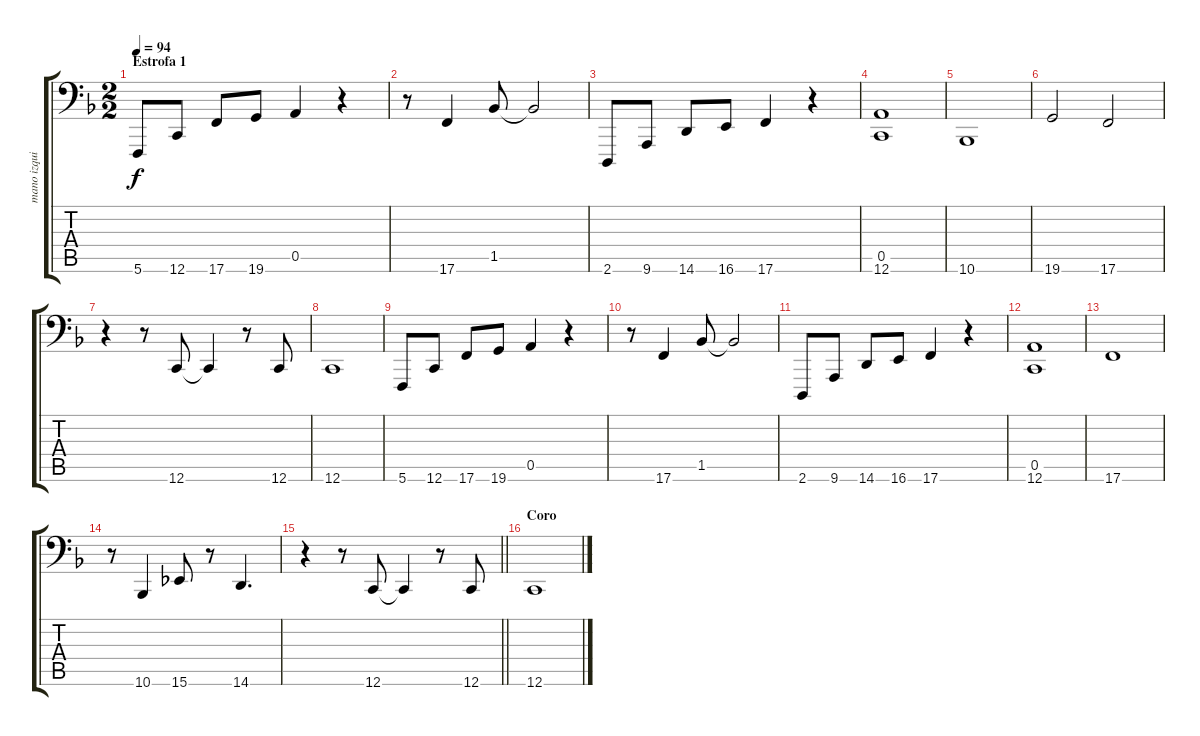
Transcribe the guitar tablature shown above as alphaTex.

\track ("mano izquierda" "mano izqui") {instrument acousticgrandpiano}
\staff {score tabs}
\tuning (E4 B3 G3 D3 A2 C1) {hide}
\ts (2 2)
\section ("" "Estrofa 1")
\tempo 94
\clef f4
\ks f
5.6.8{dy f} 12.6.8 17.6.8 19.6.8 0.5.4 r.4 |
r.8 17.6.4 1.5.8 1.5{t}.2 |
2.6.8 9.6.8 14.6.8 16.6.8 17.6.4 r.4 |
(0.5 12.6).1 |
10.6.1 |
19.6.2 17.6.2 |
r.4 r.8 12.6.8 12.6{t}.4 r.8 12.6.8 |
12.6.1 |
5.6.8 12.6.8 17.6.8 19.6.8 0.5.4 r.4 |
r.8 17.6.4 1.5.8 1.5{t}.2 |
2.6.8 9.6.8 14.6.8 16.6.8 17.6.4 r.4 |
(0.5 12.6).1 |
17.6.1 |
r.8 10.6.4 15.6.8 r.8 14.6.4{d} |
\barLineRight lightlight
r.4 r.8 12.6.8 12.6{t}.4 r.8 12.6.8 |
\section ("" "Coro")
12.6.1
